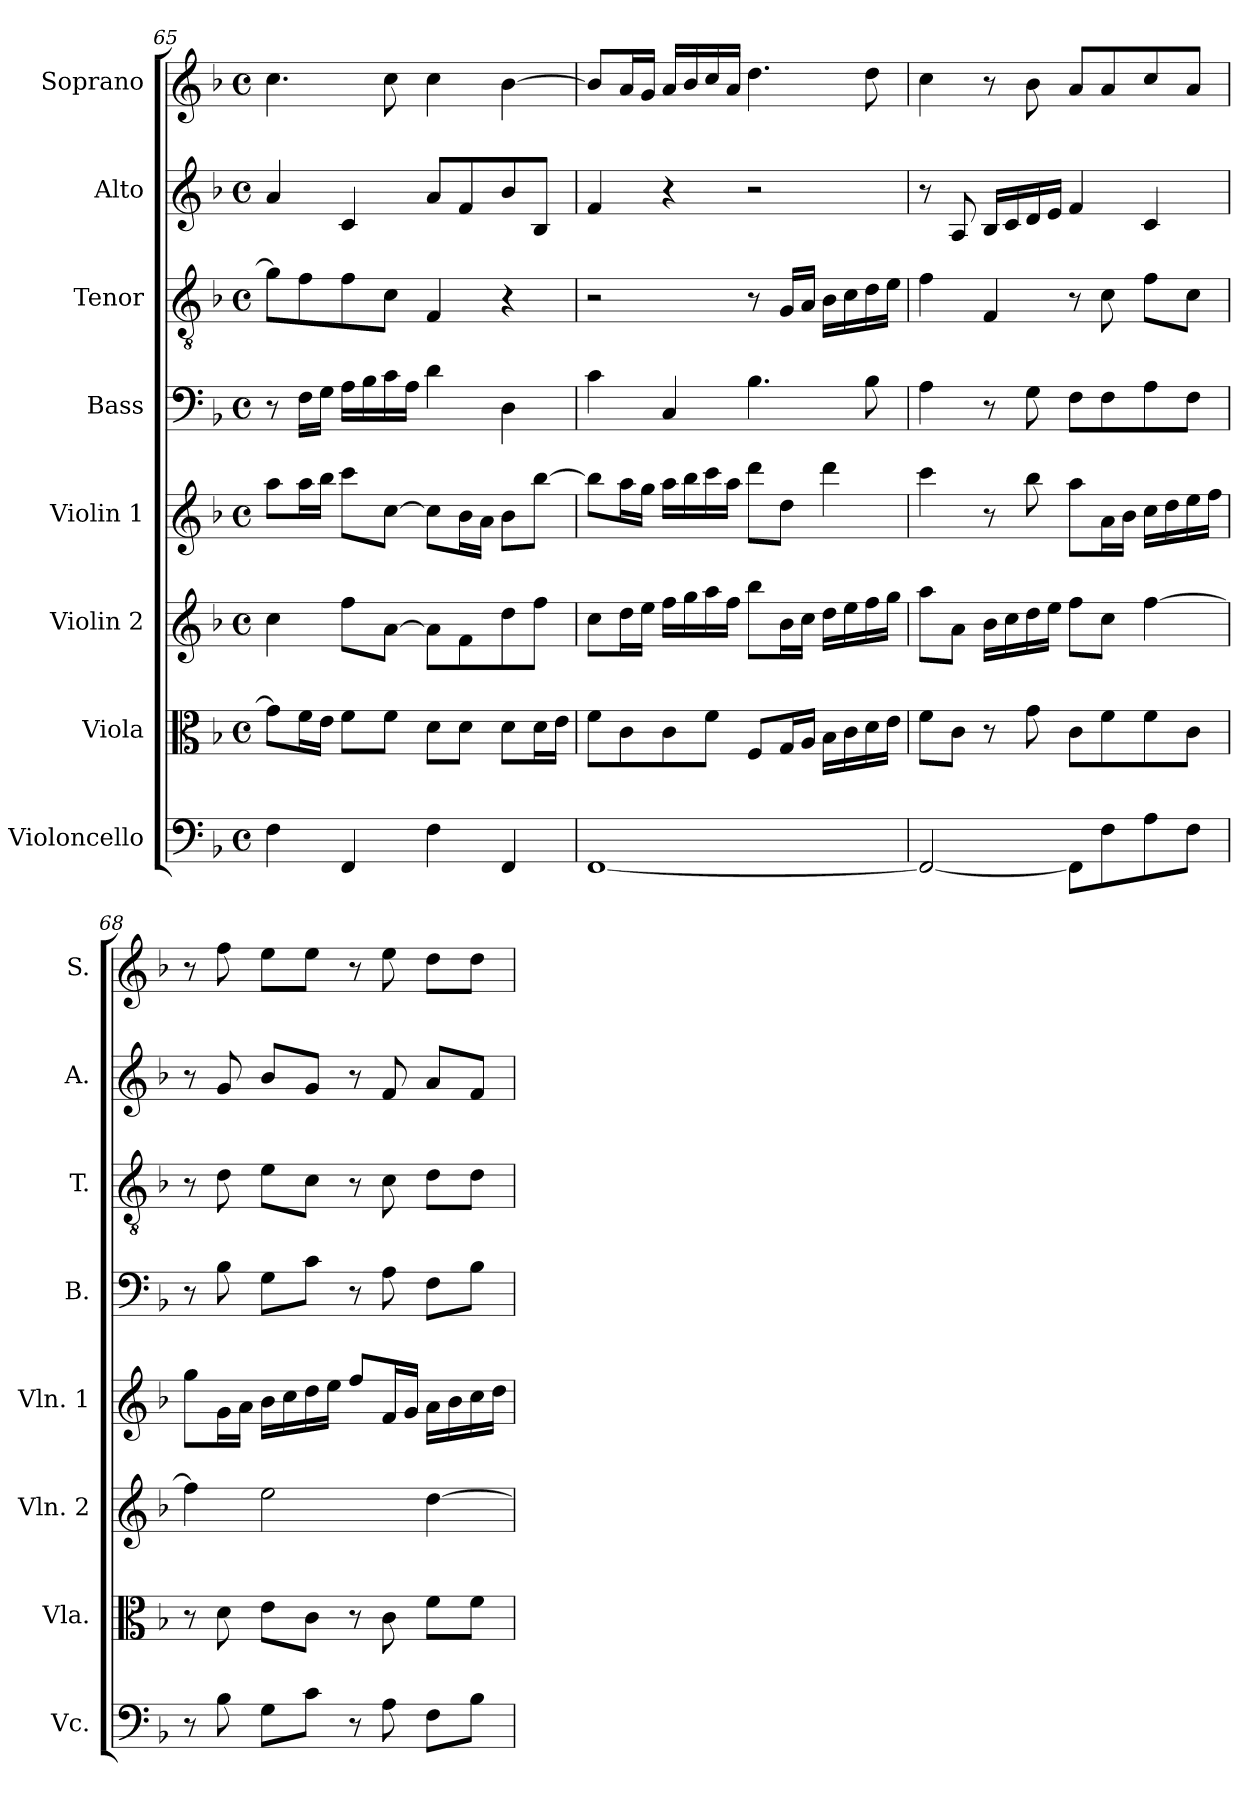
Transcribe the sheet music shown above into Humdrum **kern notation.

**kern	**kern	**kern	**kern	**kern	**kern	**kern	**kern
*part8	*part7	*part6	*part5	*part4	*part3	*part2	*part1
*staff8	*staff7	*staff6	*staff5	*staff4	*staff3	*staff2	*staff1
*I"Violoncello	*I"Viola	*I"Violin 2	*I"Violin 1	*I"Bass	*I"Tenor	*I"Alto	*I"Soprano
*I'Vc.	*I'Vla.	*I'Vln. 2	*I'Vln. 1	*I'B.	*I'T.	*I'A.	*I'S.
*clefF4	*clefC3	*clefG2	*clefG2	*clefF4	*clefGv2	*clefG2	*clefG2
*	*	*	*	*	*ITrd7c12	*	*
*k[b-]	*k[b-]	*k[b-]	*k[b-]	*k[b-]	*k[b-]	*k[b-]	*k[b-]
*F:	*F:	*F:	*F:	*F:	*F:	*F:	*F:
*M4/4	*M4/4	*M4/4	*M4/4	*M4/4	*M4/4	*M4/4	*M4/4
*met(c)	*met(c)	*met(c)	*met(c)	*met(c)	*met(c)	*met(c)	*met(c)
=65	=65	=65	=65	=65	=65	=65	=65
4Fi\	8gi\L]	4cci\	8aai\L	8r	8Gi\L]	4ai/	4.cci\
.	16fi\L	.	16aai\L	16Fi\LL	8Fi\	.	.
.	16ei\JJ	.	16bb-i\JJ	16Gi\JJ	.	.	.
4FFi/	8fi\L	8ffi\L	8ccci\L	16Ai\LL	8Fi\	4ci/	.
.	.	.	.	16B-i\	.	.	.
.	8fi\J	[>8ai\J	[>8cci\J	16ci\	8Ci\J	.	8cci\
.	.	.	.	16Ai\JJ	.	.	.
4Fi\	8di\L	8ai\L]	8cci\L]	4di\	4FFi/	8ai/L	4cci\
.	8di\J	8fi\	16b-i\L	.	.	8fi/	.
.	.	.	16ai\JJ	.	.	.	.
4FFi/	8di\L	8ddi\	8b-i\L	4Di\	4r	8b-i/	[>4b-i\
.	16di\L	8ffi\J	[>8bb-i\J	.	.	8B-i/J	.
.	16ei\JJ	.	.	.	.	.	.
=66	=66	=66	=66	=66	=66	=66	=66
[<1FFi	8fi\L	8cci\L	8bb-i\L]	4ci\	2r	4fi/	8b-i/L]
.	8ci\	16ddi\L	16aai\L	.	.	.	16ai/L
.	.	16eei\JJ	16ggi\JJ	.	.	.	16gi/JJ
.	8ci\	16ffi\LL	16aai\LL	4Ci/	.	4r	16ai/LL
.	.	16ggi\	16bb-i\	.	.	.	16b-i/
.	8fi\J	16aai\	16ccci\	.	.	.	16cci/
.	.	16ffi\JJ	16aai\JJ	.	.	.	16ai/JJ
.	8Fi/L	8bb-i\L	8dddi\L	4.B-i\	8r	2r	4.ddi\
.	16Gi/L	16b-i\L	8ddi\J	.	16GGi/LL	.	.
.	16Ai/JJ	16cci\JJ	.	.	16AAi/JJ	.	.
.	16B-i\LL	16ddi\LL	4dddi\	.	16BB-i\LL	.	.
.	16ci\	16eei\	.	.	16Ci\	.	.
.	16di\	16ffi\	.	8B-i\	16Di\	.	8ddi\
.	16ei\JJ	16ggi\JJ	.	.	16Ei\JJ	.	.
!!LO:PB:g=z
=67	=67	=67	=67	=67	=67	=67	=67
2FFi/_<	8fi\L	8aai\L	4ccci\	4Ai\	4Fi\	8r	4cci\
.	8ci\J	8ai\J	.	.	.	8Ai/	.
.	8r	16b-i\LL	8r	8r	4FFi/	16B-i/LL	8r
.	.	16cci\	.	.	.	16ci/	.
.	8gi\	16ddi\	8bb-i\	8Gi\	.	16di/	8b-i\
.	.	16eei\JJ	.	.	.	16ei/JJ	.
8FFi\L]	8ci\L	8ffi\L	8aai\L	8Fi\L	8r	4fi/	8ai/L
8Fi\	8fi\	8cci\J	16ai\L	8Fi\	8Ci\	.	8ai/
.	.	.	16b-i\JJ	.	.	.	.
8Ai\	8fi\	[>4ffi\	16cci\LL	8Ai\	8Fi\L	4ci/	8cci/
.	.	.	16ddi\	.	.	.	.
8Fi\J	8ci\J	.	16eei\	8Fi\J	8Ci\J	.	8ai/J
.	.	.	16ffi\JJ	.	.	.	.
=68	=68	=68	=68	=68	=68	=68	=68
8r	8r	4ffi\]	8ggi\L	8r	8r	8r	8r
8B-i\	8di\	.	16gi\L	8B-i\	8Di\	8gi/	8ffi\
.	.	.	16ai\JJ	.	.	.	.
8Gi\L	8ei\L	2eei\	16b-i\LL	8Gi\L	8Ei\L	8b-i/L	8eei\L
.	.	.	16cci\	.	.	.	.
8ci\J	8ci\J	.	16ddi\	8ci\J	8Ci\J	8gi/J	8eei\J
.	.	.	16eei\JJ	.	.	.	.
8r	8r	.	8ffi/L	8r	8r	8r	8r
8Ai\	8ci\	.	16fi/L	8Ai\	8Ci\	8fi/	8eei\
.	.	.	16gi/JJ	.	.	.	.
8Fi\L	8fi\L	[>4ddi\	16ai\LL	8Fi\L	8Di\L	8ai/L	8ddi\L
.	.	.	16b-i\	.	.	.	.
8B-i\J	8fi\J	.	16cci\	8B-i\J	8Di\J	8fi/J	8ddi\J
.	.	.	16ddi\JJ	.	.	.	.
=	=	=	=	=	=	=	=
*-	*-	*-	*-	*-	*-	*-	*-
